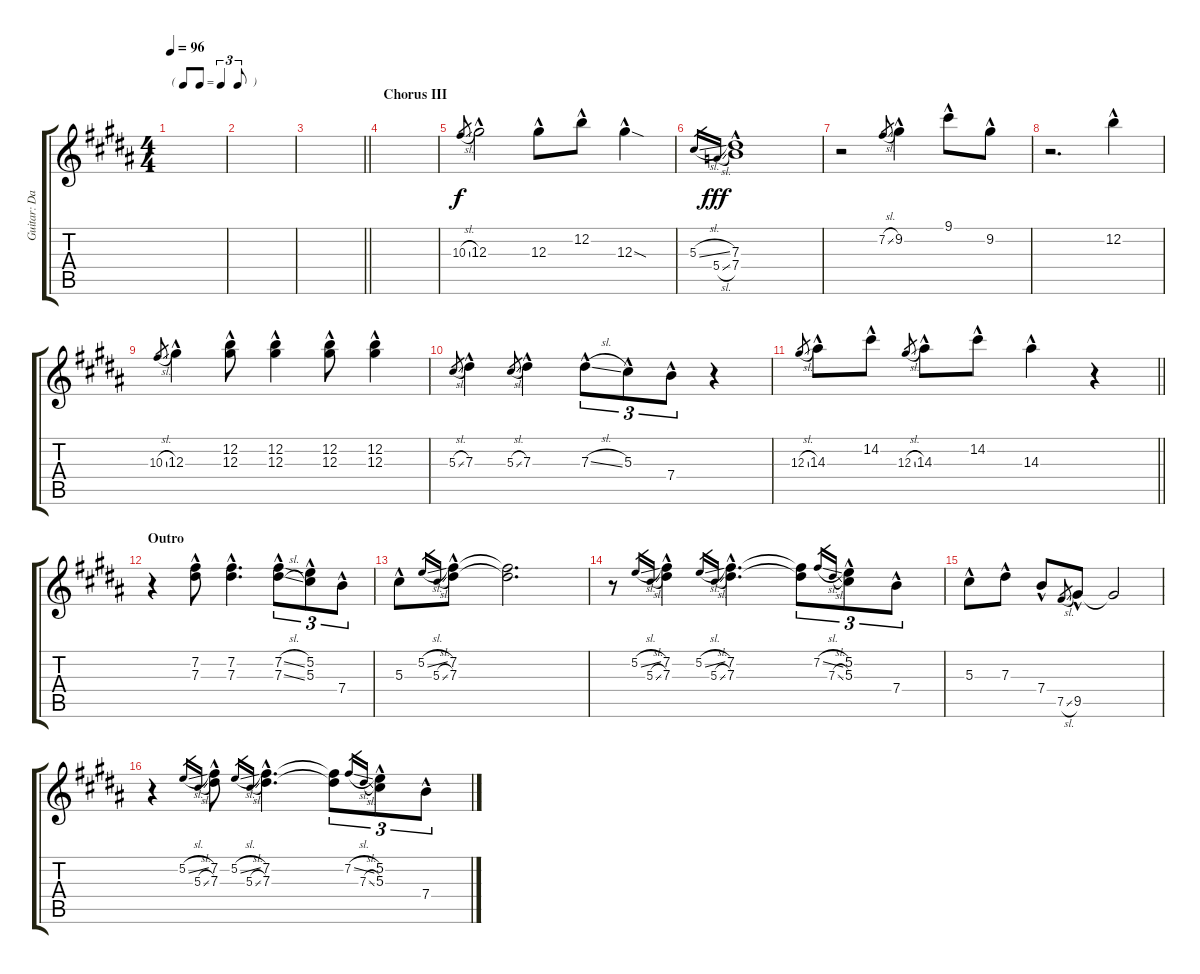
\track ("Guitar: David" "Guitar: Da") {instrument electricguitarjazz}
\staff {score tabs}
\tuning (E4 B3 Ab3 E3 B2 E2) {hide}
\ts (4 4)
\tf triplet8th
\tempo 96
\clef g2
\ks b
|
|
\barLineRight lightlight
|
\section ("" "Chorus III")
|
10.3{sl}.8{gr} 12.3{hac}.2 12.3{hac}.8 12.2{hac}.8 12.3{sod hac}.4 |
5.3{sl}.16{gr dy f} 5.4{sl}.16{gr dy fff} (7.3{hac} 7.4{hac}).1 |
r.2 7.2{sl}.8{gr} 9.2{hac}.4 9.1{hac}.8 9.2{hac}.8 |
r.2{d} 12.2{hac}.4 |
10.3{sl}.8{gr} 12.3{hac}.4 (12.2{hac} 12.3{hac}).8 (12.2{hac} 12.3{hac}).4 (12.2{hac} 12.3{hac}).8 (12.2{hac} 12.3{hac}).4 |
5.3{sl}.8{gr} 7.3{hac}.4 5.3{sl}.8{gr} 7.3{hac}.4 7.3{sl hac}.8{tu (3 2)} 5.3{hac}.8{tu (3 2)} 7.4{hac}.8{tu (3 2)} r.4 |
\barLineRight lightlight
12.3{sl}.8{gr} 14.3{hac}.8 14.2{hac}.8 12.3{sl}.8{gr} 14.3{hac}.8 14.2{hac}.8 14.3{hac}.4 r.4 |
\section ("" "Outro")
r.4 (7.2{hac} 7.3{hac}).8 (7.2{hac} 7.3{hac}).4{d} (7.2{sl hac} 7.3{sl hac}).8{tu (3 2)} (5.2{hac} 5.3{hac}).8{tu (3 2)} 7.4{hac}.8{tu (3 2)} |
5.3{hac}.8 5.2{sl}.16{gr} 5.3{sl}.16{gr} (7.2{hac} 7.3{hac}).8 (7.2{t} 7.3{t}).2{d} |
r.8 5.2{sl}.16{gr} 5.3{sl}.16{gr} (7.2{hac} 7.3{hac}).4 5.2{sl}.16{gr} 5.3{sl}.16{gr} (7.2{hac} 7.3{hac}).4{d} (7.2{t} 7.3{t}).8{tu (3 2)} 7.2{sl}.16{gr} 7.3{sl}.16{gr} (5.2{hac} 5.3{hac}).8{tu (3 2)} 7.4{hac}.8{tu (3 2)} |
5.3{hac}.8 7.3{hac}.8 7.4{hac}.8 7.5{sl}.8{gr} 9.5{hac}.8 9.5{t}.2 |
r.4 5.2{sl}.16{gr} 5.3{sl}.16{gr} (7.2{hac} 7.3{hac}).8 5.2{sl}.16{gr} 5.3{sl}.16{gr} (7.2{hac} 7.3{hac}).4{d} (7.2{t} 7.3{t}).8{tu (3 2)} 7.2{sl}.16{gr} 7.3{sl}.16{gr} (5.2{hac} 5.3{hac}).8{tu (3 2)} 7.4{hac}.8{tu (3 2)}
